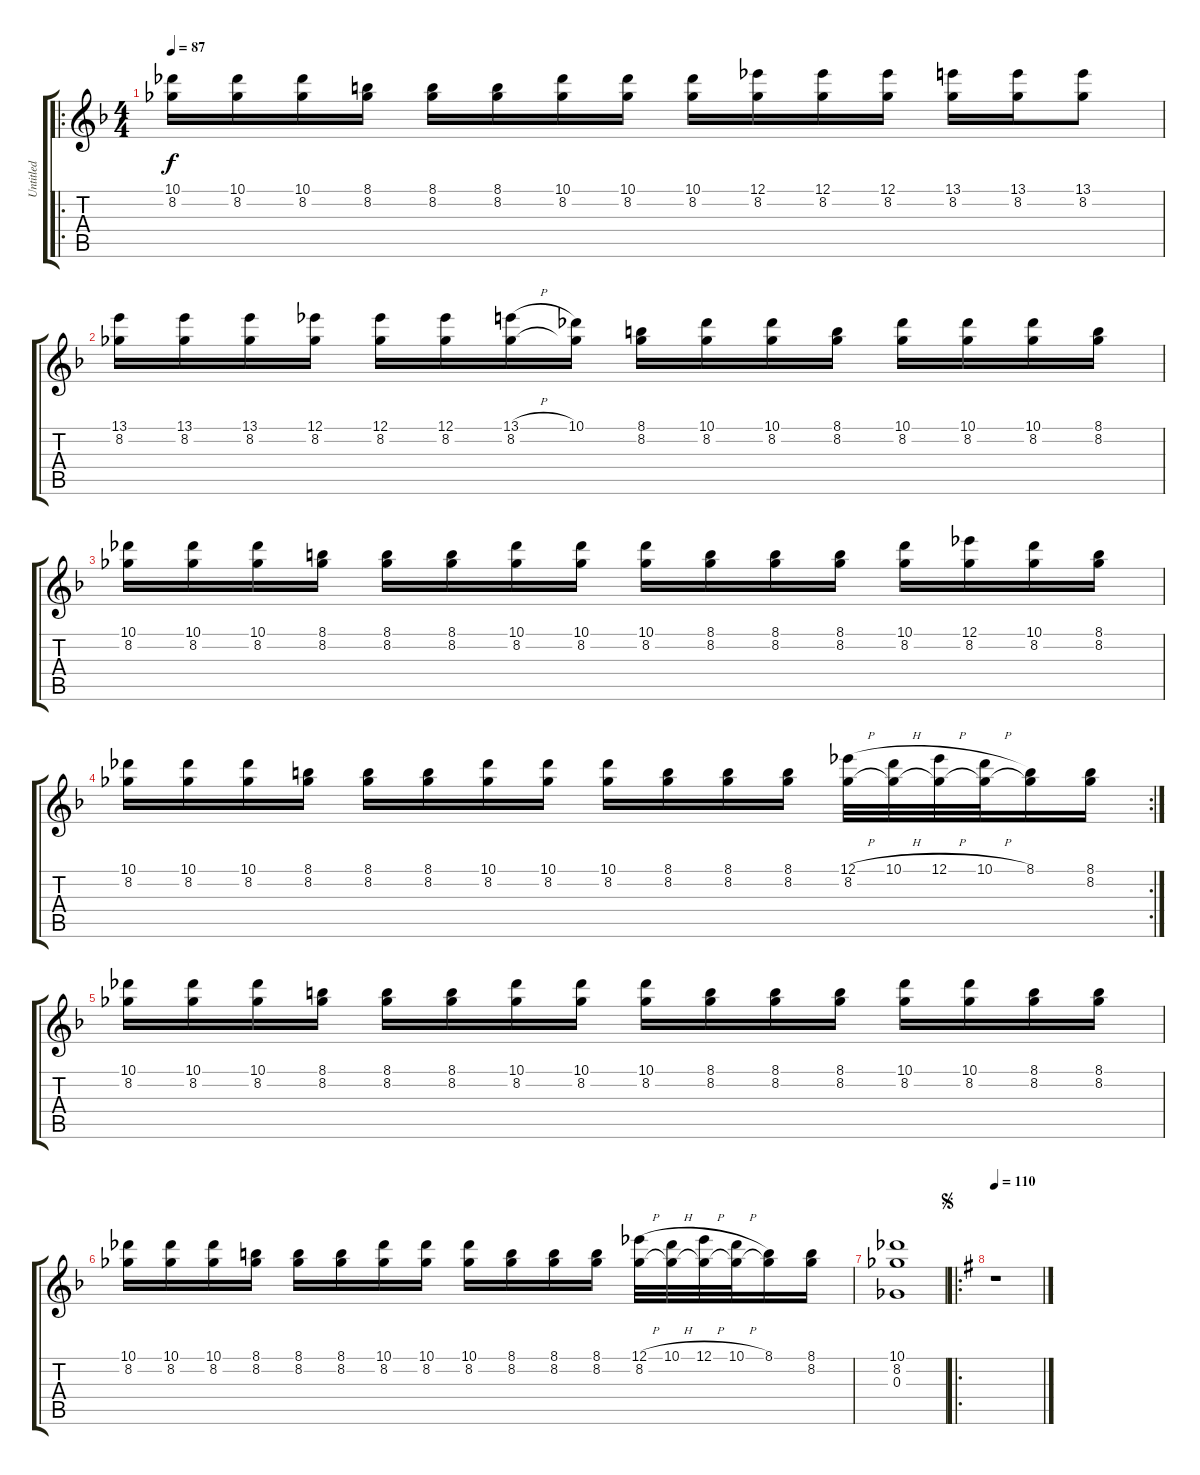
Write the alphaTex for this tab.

\track ("Untitled" "Untitled") {instrument acousticguitarsteel}
\staff {score tabs}
\tuning (Eb4 Bb3 Gb3 Db3 Ab2 Eb2) {hide}
\ro
\ts (4 4)
\tempo 87
\clef g2
\ks f
(10.1 8.2).16{dy f} (10.1 8.2).16 (10.1 8.2).16 (8.1 8.2).16 (8.1 8.2).16 (8.1 8.2).16 (10.1 8.2).16 (10.1 8.2).16 (10.1 8.2).16 (12.1 8.2).16 (12.1 8.2).16 (12.1 8.2).16 (13.1 8.2).16 (13.1 8.2).16 (13.1 8.2).8 |
(13.1 8.2).16 (13.1 8.2).16 (13.1 8.2).16 (12.1 8.2).16 (12.1 8.2).16 (12.1 8.2).16 (13.1{h} 8.2).16 (10.1 8.2{t}).16 (8.1 8.2).16 (10.1 8.2).16 (10.1 8.2).16 (8.1 8.2).16 (10.1 8.2).16 (10.1 8.2).16 (10.1 8.2).16 (8.1 8.2).16 |
(10.1 8.2).16 (10.1 8.2).16 (10.1 8.2).16 (8.1 8.2).16 (8.1 8.2).16 (8.1 8.2).16 (10.1 8.2).16 (10.1 8.2).16 (10.1 8.2).16 (8.1 8.2).16 (8.1 8.2).16 (8.1 8.2).16 (10.1 8.2).16 (12.1 8.2).16 (10.1 8.2).16 (8.1 8.2).16 |
\rc 2
(10.1 8.2).16 (10.1 8.2).16 (10.1 8.2).16 (8.1 8.2).16 (8.1 8.2).16 (8.1 8.2).16 (10.1 8.2).16 (10.1 8.2).16 (10.1 8.2).16 (8.1 8.2).16 (8.1 8.2).16 (8.1 8.2).16 (12.1{h} 8.2).32 (10.1{h} 8.2{t}).32 (12.1{h} 8.2{t}).32 (10.1{h} 8.2{t}).32 (8.1 8.2{t}).16 (8.1 8.2).16 |
(10.1 8.2).16 (10.1 8.2).16 (10.1 8.2).16 (8.1 8.2).16 (8.1 8.2).16 (8.1 8.2).16 (10.1 8.2).16 (10.1 8.2).16 (10.1 8.2).16 (8.1 8.2).16 (8.1 8.2).16 (8.1 8.2).16 (10.1 8.2).16 (10.1 8.2).16 (8.1 8.2).16 (8.1 8.2).16 |
(10.1 8.2).16 (10.1 8.2).16 (10.1 8.2).16 (8.1 8.2).16 (8.1 8.2).16 (8.1 8.2).16 (10.1 8.2).16 (10.1 8.2).16 (10.1 8.2).16 (8.1 8.2).16 (8.1 8.2).16 (8.1 8.2).16 (12.1{h} 8.2).32 (10.1{h} 8.2{t}).32 (12.1{h} 8.2{t}).32 (10.1{h} 8.2{t}).32 (8.1 8.2{t}).16 (8.1 8.2).16 |
(10.1 8.2 0.3).1 |
\ro
\jump segno
\tempo 110
\ks g
r.1
